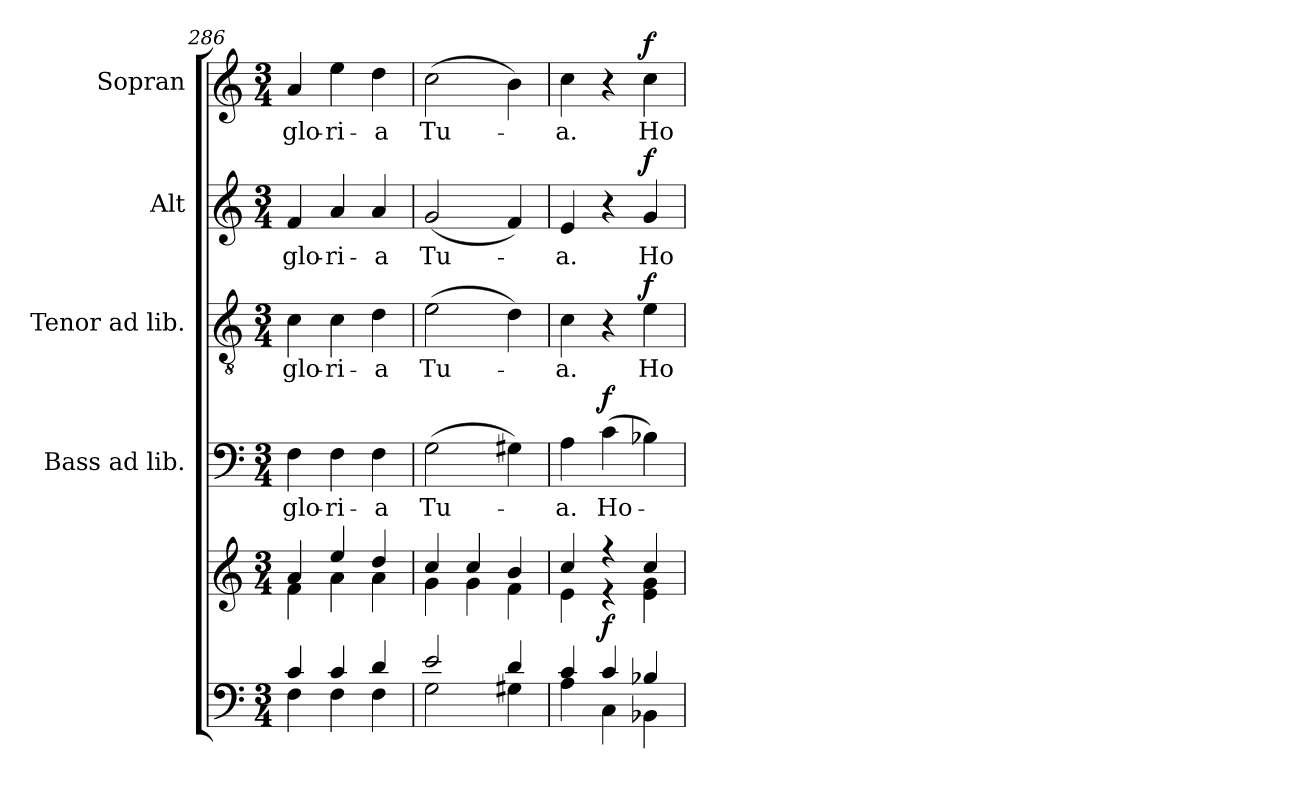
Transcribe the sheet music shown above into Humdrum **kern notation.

**kern	**kern	**dynam	**kern	**text	**dynam	**kern	**text	**dynam	**kern	**text	**dynam	**kern	**text	**dynam
*part5	*part5	*part5	*part4	*part4	*part4	*part3	*part3	*part3	*part2	*part2	*part2	*part1	*part1	*part1
*staff6	*staff5	*staff5/6	*staff4	*staff4	*staff4	*staff3	*staff3	*staff3	*staff2	*staff2	*staff2	*staff1	*staff1	*staff1
*	*	*	*I"Bass ad lib.	*	*	*I"Tenor ad lib.	*	*	*I"Alt	*	*	*I"Sopran	*	*
*	*	*	*I'B.	*	*	*I'T.	*	*	*I'A.	*	*	*I'S.	*	*
*clefF4	*clefG2	*	*clefF4	*	*	*clefGv2	*	*	*clefG2	*	*	*clefG2	*	*
*k[]	*k[]	*	*k[]	*	*	*k[]	*	*	*k[]	*	*	*k[]	*	*
*C:	*C:	*	*C:	*	*	*C:	*	*	*C:	*	*	*C:	*	*
*M3/4	*M3/4	*	*M3/4	*	*	*M3/4	*	*	*M3/4	*	*	*M3/4	*	*
=286	=286	=286	=286	=286	=286	=286	=286	=286	=286	=286	=286	=286	=286	=286
*^	*^	*	*	*	*	*	*	*	*	*	*	*	*	*
!	!	!	!	!	!	!LO:LY:b	!	!	!LO:LY:b	!	!	!LO:LY:b	!	!	!LO:LY:b	!
4c/	4F\	4a/	4f\	.	4F\	glo-	.	4c\	glo-	.	4f/	glo-	.	4a/	glo-	.
!	!	!	!	!	!	!LO:LY:b	!	!	!LO:LY:b	!	!	!LO:LY:b	!	!	!LO:LY:b	!
4c/	4F\	4ee/	4a\	.	4F\	-ri-	.	4c\	-ri-	.	4a/	-ri-	.	4ee\	-ri-	.
!	!	!	!	!	!	!LO:LY:b	!	!	!LO:LY:b	!	!	!LO:LY:b	!	!	!LO:LY:b	!
4d/	4F\	4dd/	4a\	.	4F\	-a	.	4d\	-a	.	4a/	-a	.	4dd\	-a	.
=287	=287	=287	=287	=287	=287	=287	=287	=287	=287	=287	=287	=287	=287	=287	=287	=287
!	!	!	!	!	!	!LO:LY:b	!	!	!LO:LY:b	!	!	!LO:LY:b	!	!	!LO:LY:b	!
2e/	2G\	4cc/	4g\	.	(>2G\	Tu-	.	(>2e\	Tu-	.	(<2g/	Tu-	.	(>2cc\	Tu-	.
.	.	4cc/	4g\	.	.	.	.	.	.	.	.	.	.	.	.	.
4d/	4G#X\	4b/	4f\	.	4G#X\)	.	.	4d\)	.	.	4f/)	.	.	4b\)	.	.
=288	=288	=288	=288	=288	=288	=288	=288	=288	=288	=288	=288	=288	=288	=288	=288	=288
!	!	!	!	!	!	!LO:LY:b	!	!	!LO:LY:b	!	!	!LO:LY:b	!	!	!LO:LY:b	!
4c/	4A\	4cc/	4e\	.	4A\	-a.	.	4c\	-a.	.	4e/	-a.	.	4cc\	-a.	.
!	!	!	!	!LO:DY:b	!	!LO:LY:b	!LO:DY:a	!	!	!	!	!	!	!	!	!
4c/	4C\	4r	4r	f	(>4c\	Ho-	f	4r	.	.	4r	.	.	4r	.	.
!	!	!	!	!	!	!	!	!	!LO:LY:b	!LO:DY:a	!	!LO:LY:b	!LO:DY:a	!	!LO:LY:b	!LO:DY:a
4B-X/	4BB-X\	4cc/	4e\ 4g\	.	4B-X\)	.	.	4e\	Ho-	f	4g/	Ho-	f	4cc\	Ho-	f
*v	*v	*	*	*	*	*	*	*	*	*	*	*	*	*	*	*
*	*v	*v	*	*	*	*	*	*	*	*	*	*	*	*	*
=	=	=	=	=	=	=	=	=	=	=	=	=	=	=
*-	*-	*-	*-	*-	*-	*-	*-	*-	*-	*-	*-	*-	*-	*-
